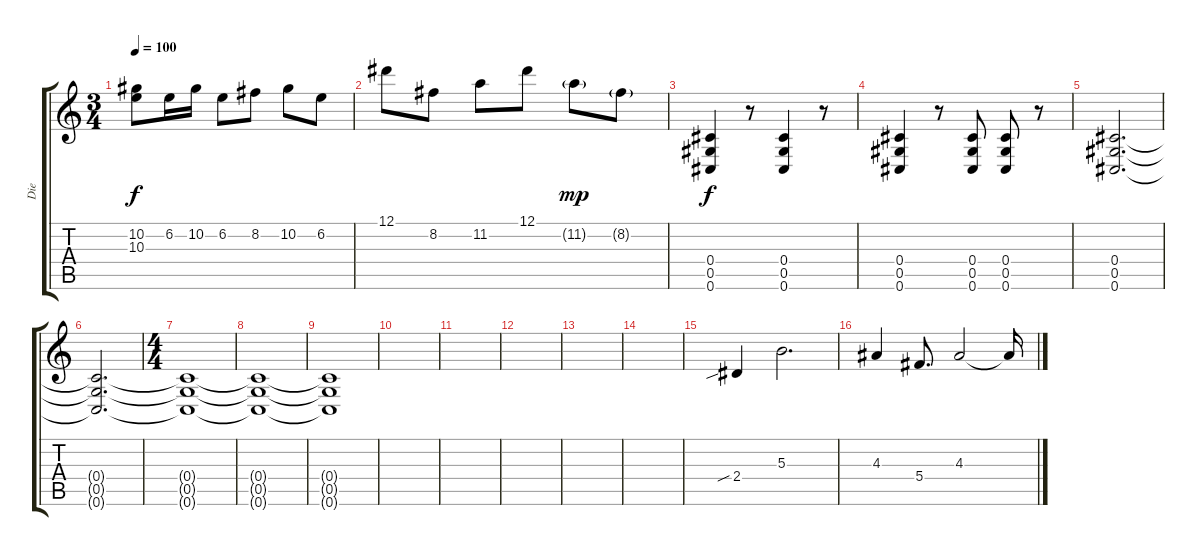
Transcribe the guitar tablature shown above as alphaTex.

\track ("Die" "Die") {instrument electricguitarclean}
\staff {score tabs}
\tuning (Eb4 Bb3 Gb3 Db3 Ab2 Db2) {hide}
\ts (3 4)
\tempo 100
\clef g2
\ks c
(10.2 10.3).8{dy f} 6.2.16 10.2.16 6.2.8 8.2.8 10.2.8 6.2.8 |
12.1.8 8.2.8 11.2.8 12.1.8 11.2{g}.8{dy mp} 8.2{g}.8 |
(0.4 0.5 0.6).4{dy f instrument distortionguitar} r.8 (0.4 0.5 0.6).4 r.8 |
(0.4 0.5 0.6).4 r.8 (0.4 0.5 0.6).8 (0.4 0.5 0.6).8 r.8 |
(0.4 0.5 0.6).2{d volume 0} |
(0.4{t} 0.5{t} 0.6{t}).2{d} |
\ts (4 4)
(0.4{t} 0.5{t} 0.6{t}).1 |
(0.4{t} 0.5{t} 0.6{t}).1 |
(0.4{t} 0.5{t} 0.6{t}).1 |
|
|
|
|
|
2.4{sib}.4 5.3.2{d} |
4.3.4 5.4.8{d} 4.3.2 4.3{t}.16
